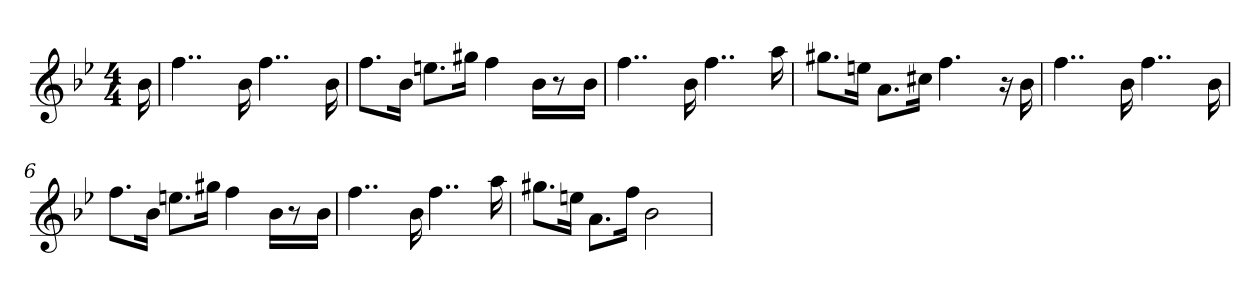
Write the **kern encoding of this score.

**kern
*part1
*staff1
*clefG2
*k[b-e-]
*B-:
*M4/4
*MM120
=
16b-
=1
4..ff
16b-
4..ff
16b-
=2
8.ffL
16b-Jk
8.eenL
16gg#XJk
4ff
16b-LL
8r
16b-JJ
=3
4..ff
16b-
4..ff
16aa
=4
8.gg#XL
16eenJk
8.aL
16cc#XJk
4.ff
16r
16b-
=5
4..ff
16b-
4..ff
16b-
=6
8.ffL
16b-Jk
8.eenL
16gg#XJk
4ff
16b-LL
8r
16b-JJ
=7
4..ff
16b-
4..ff
16aa
=8
8.gg#XL
16eenJk
8.aL
16ffJk
2b-
=
*-
